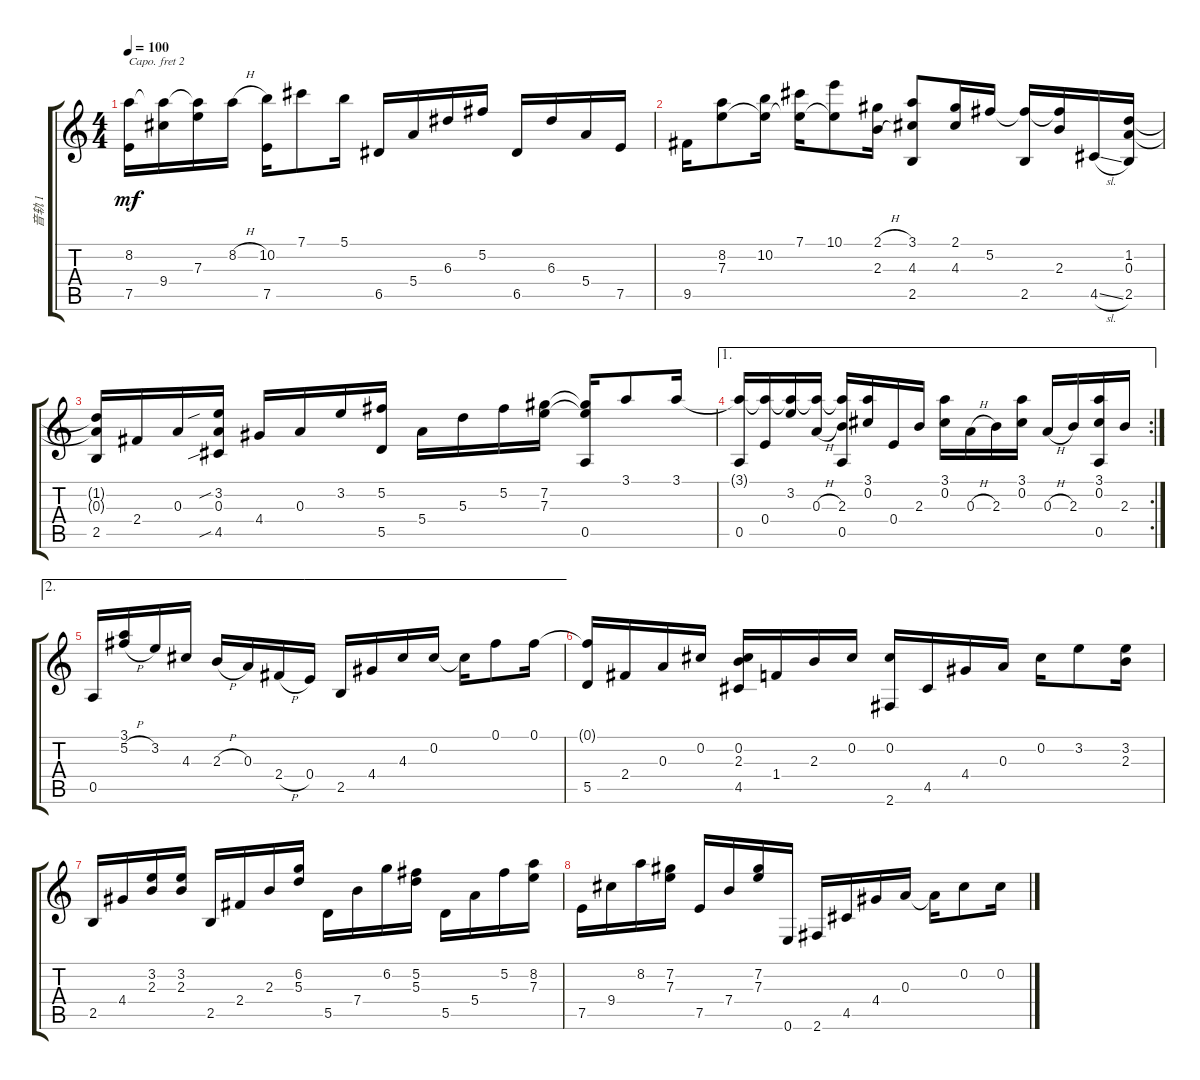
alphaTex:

\track ("音轨 1" "音轨 1") {instrument acousticguitarsteel}
\staff {score tabs}
\capo 2
\tuning (E4 B3 G3 D3 G2 D2) {hide}
\ts (4 4)
\tempo 100
\clef g2
\ks c
(8.2{t} 7.5).16{dy mf} (8.2{t} 9.4).16 (8.2{t} 7.3).16 8.2{h}.16 (10.2 7.5).16 7.1.8 5.1.16 6.5.16 5.4.16 6.3.16 5.2.16 6.5.16 6.3.16 5.4.16 7.5.16 |
9.5.16 (8.2 7.3).8 (10.2 7.3{t}).16 (7.1 7.3{t}).16 (10.1 7.3{t}).8 (2.1{h} 2.3{h}).16 (3.1 4.3 2.5).8 (2.1 4.3).16 5.2.16 (5.2{t} 2.5).16 (5.2{t} 2.3).16 4.5{sl}.16 (1.2 0.3 2.5).16 |
(1.2{t} 0.3{t} 2.5).16 2.4.16 0.3.16 (3.2{sib} 0.3 4.5{sib}).16 4.4.16 0.3.16 3.2.16 (5.2 5.5).16 5.4.16 5.3.16 5.2.16 (7.2 7.3).16 (7.2{t} 7.3{t} 0.5).16 3.1.8 3.1.16 |
\ae 1
\rc 2
(3.1{t} 0.5).16 (3.1{t} 0.4).16 (3.1{t} 3.2).16 (3.1{t} 0.3{h}).16 (3.1{t} 2.3 0.5).16 (3.1 0.2).16 0.4.16 2.3.16 (3.1 0.2).16 0.3{h}.16 2.3.16 (3.1 0.2).16 0.3{h}.16 2.3.16 (3.1 0.2 0.5).16 2.3.16 |
\ae 2
0.5.16 (3.1 5.2{h}).16 3.2.16 4.3.16 2.3{h}.16 0.3.16 2.4{h}.16 0.4.16 2.5.16 4.4.16 4.3.16 0.2.16 0.2{t}.16 0.1.8 0.1.16 |
(0.1{t} 5.5).16 2.4.16 0.3.16 0.2.16 (0.2 2.3 4.5).16 1.4.16 2.3.16 0.2.16 (0.2 2.6).16 4.5.16 4.4.16 0.3.16 0.2.16 3.2.8 (3.2 2.3).16 |
2.5.16 4.4.16 (3.2 2.3).16 (3.2 2.3).16 2.5.16 2.4.16 2.3.16 (6.2 5.3).16 5.5.16 7.4.16 6.2.16 (5.2 5.3).16 5.5.16 5.4.16 5.2.16 (8.2 7.3).16 |
7.5.16 9.4.16 8.2.16 (7.2 7.3).16 7.5.16 7.4.16 (7.2 7.3).16 0.6.16 2.6.16 4.5.16 4.4.16 0.3.16 0.3{t}.16 0.2.8 0.2.16
